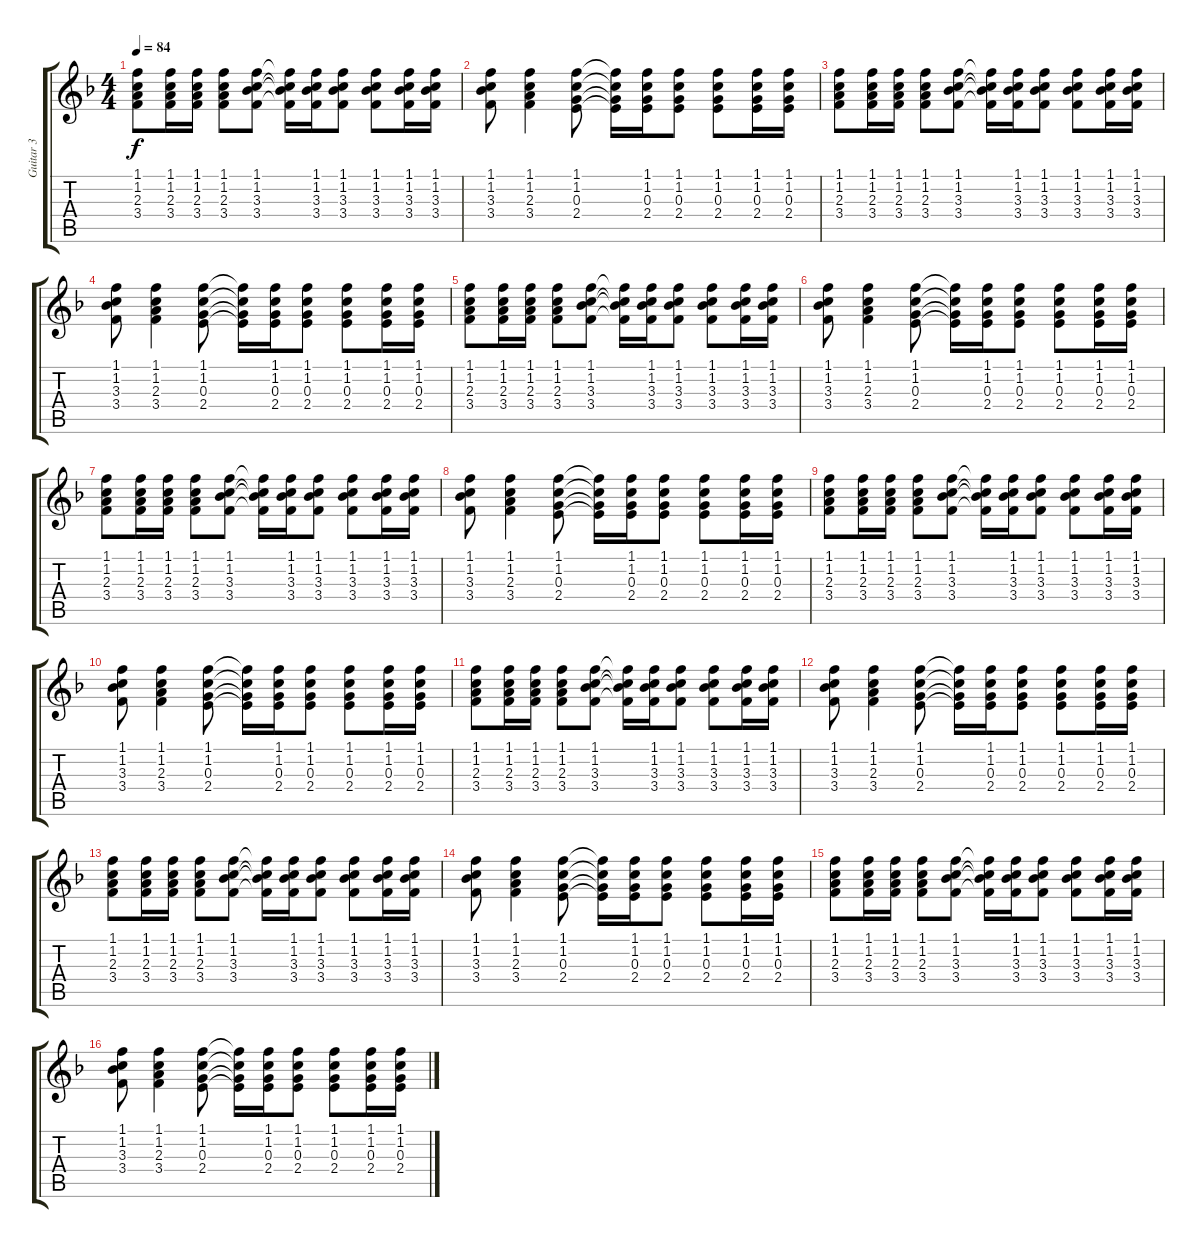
\track ("Guitar 3" "Guitar 3") {instrument acousticguitarnylon}
\staff {score tabs}
\tuning (E4 B3 G3 D3 A2 E2) {hide}
\ts (4 4)
\tempo 84
\clef g2
\ks f
(1.1 1.2 2.3 3.4).8{dy f} (1.1 1.2 2.3 3.4).16 (1.1 1.2 2.3 3.4).16 (1.1 1.2 2.3 3.4).8 (1.1 1.2 3.3 3.4).8 (1.1{t} 1.2{t} 3.3{t} 3.4{t}).16 (1.1 1.2 3.3 3.4).16 (1.1 1.2 3.3 3.4).8 (1.1 1.2 3.3 3.4).8 (1.1 1.2 3.3 3.4).16 (1.1 1.2 3.3 3.4).16 |
(1.1 1.2 3.3 3.4).8 (1.1 1.2 2.3 3.4).4 (1.1 1.2 0.3 2.4).8 (1.1{t} 1.2{t} 0.3{t} 2.4{t}).16 (1.1 1.2 0.3 2.4).16 (1.1 1.2 0.3 2.4).8 (1.1 1.2 0.3 2.4).8 (1.1 1.2 0.3 2.4).16 (1.1 1.2 0.3 2.4).16 |
(1.1 1.2 2.3 3.4).8 (1.1 1.2 2.3 3.4).16 (1.1 1.2 2.3 3.4).16 (1.1 1.2 2.3 3.4).8 (1.1 1.2 3.3 3.4).8 (1.1{t} 1.2{t} 3.3{t} 3.4{t}).16 (1.1 1.2 3.3 3.4).16 (1.1 1.2 3.3 3.4).8 (1.1 1.2 3.3 3.4).8 (1.1 1.2 3.3 3.4).16 (1.1 1.2 3.3 3.4).16 |
(1.1 1.2 3.3 3.4).8 (1.1 1.2 2.3 3.4).4 (1.1 1.2 0.3 2.4).8 (1.1{t} 1.2{t} 0.3{t} 2.4{t}).16 (1.1 1.2 0.3 2.4).16 (1.1 1.2 0.3 2.4).8 (1.1 1.2 0.3 2.4).8 (1.1 1.2 0.3 2.4).16 (1.1 1.2 0.3 2.4).16 |
(1.1 1.2 2.3 3.4).8 (1.1 1.2 2.3 3.4).16 (1.1 1.2 2.3 3.4).16 (1.1 1.2 2.3 3.4).8 (1.1 1.2 3.3 3.4).8 (1.1{t} 1.2{t} 3.3{t} 3.4{t}).16 (1.1 1.2 3.3 3.4).16 (1.1 1.2 3.3 3.4).8 (1.1 1.2 3.3 3.4).8 (1.1 1.2 3.3 3.4).16 (1.1 1.2 3.3 3.4).16 |
(1.1 1.2 3.3 3.4).8 (1.1 1.2 2.3 3.4).4 (1.1 1.2 0.3 2.4).8 (1.1{t} 1.2{t} 0.3{t} 2.4{t}).16 (1.1 1.2 0.3 2.4).16 (1.1 1.2 0.3 2.4).8 (1.1 1.2 0.3 2.4).8 (1.1 1.2 0.3 2.4).16 (1.1 1.2 0.3 2.4).16 |
(1.1 1.2 2.3 3.4).8{volume 10} (1.1 1.2 2.3 3.4).16 (1.1 1.2 2.3 3.4).16 (1.1 1.2 2.3 3.4).8 (1.1 1.2 3.3 3.4).8 (1.1{t} 1.2{t} 3.3{t} 3.4{t}).16 (1.1 1.2 3.3 3.4).16 (1.1 1.2 3.3 3.4).8 (1.1 1.2 3.3 3.4).8 (1.1 1.2 3.3 3.4).16 (1.1 1.2 3.3 3.4).16 |
(1.1 1.2 3.3 3.4).8{volume 9} (1.1 1.2 2.3 3.4).4 (1.1 1.2 0.3 2.4).8 (1.1{t} 1.2{t} 0.3{t} 2.4{t}).16 (1.1 1.2 0.3 2.4).16 (1.1 1.2 0.3 2.4).8 (1.1 1.2 0.3 2.4).8 (1.1 1.2 0.3 2.4).16 (1.1 1.2 0.3 2.4).16 |
(1.1 1.2 2.3 3.4).8{volume 8} (1.1 1.2 2.3 3.4).16 (1.1 1.2 2.3 3.4).16 (1.1 1.2 2.3 3.4).8 (1.1 1.2 3.3 3.4).8 (1.1{t} 1.2{t} 3.3{t} 3.4{t}).16 (1.1 1.2 3.3 3.4).16 (1.1 1.2 3.3 3.4).8 (1.1 1.2 3.3 3.4).8 (1.1 1.2 3.3 3.4).16 (1.1 1.2 3.3 3.4).16 |
(1.1 1.2 3.3 3.4).8{volume 7} (1.1 1.2 2.3 3.4).4 (1.1 1.2 0.3 2.4).8 (1.1{t} 1.2{t} 0.3{t} 2.4{t}).16 (1.1 1.2 0.3 2.4).16 (1.1 1.2 0.3 2.4).8 (1.1 1.2 0.3 2.4).8 (1.1 1.2 0.3 2.4).16 (1.1 1.2 0.3 2.4).16 |
(1.1 1.2 2.3 3.4).8{volume 6} (1.1 1.2 2.3 3.4).16 (1.1 1.2 2.3 3.4).16 (1.1 1.2 2.3 3.4).8 (1.1 1.2 3.3 3.4).8 (1.1{t} 1.2{t} 3.3{t} 3.4{t}).16 (1.1 1.2 3.3 3.4).16 (1.1 1.2 3.3 3.4).8 (1.1 1.2 3.3 3.4).8 (1.1 1.2 3.3 3.4).16 (1.1 1.2 3.3 3.4).16 |
(1.1 1.2 3.3 3.4).8{volume 5} (1.1 1.2 2.3 3.4).4 (1.1 1.2 0.3 2.4).8 (1.1{t} 1.2{t} 0.3{t} 2.4{t}).16 (1.1 1.2 0.3 2.4).16 (1.1 1.2 0.3 2.4).8 (1.1 1.2 0.3 2.4).8 (1.1 1.2 0.3 2.4).16 (1.1 1.2 0.3 2.4).16 |
(1.1 1.2 2.3 3.4).8{volume 4} (1.1 1.2 2.3 3.4).16 (1.1 1.2 2.3 3.4).16 (1.1 1.2 2.3 3.4).8 (1.1 1.2 3.3 3.4).8 (1.1{t} 1.2{t} 3.3{t} 3.4{t}).16 (1.1 1.2 3.3 3.4).16 (1.1 1.2 3.3 3.4).8 (1.1 1.2 3.3 3.4).8 (1.1 1.2 3.3 3.4).16 (1.1 1.2 3.3 3.4).16 |
(1.1 1.2 3.3 3.4).8{volume 3} (1.1 1.2 2.3 3.4).4 (1.1 1.2 0.3 2.4).8 (1.1{t} 1.2{t} 0.3{t} 2.4{t}).16 (1.1 1.2 0.3 2.4).16 (1.1 1.2 0.3 2.4).8 (1.1 1.2 0.3 2.4).8 (1.1 1.2 0.3 2.4).16 (1.1 1.2 0.3 2.4).16 |
(1.1 1.2 2.3 3.4).8{volume 2} (1.1 1.2 2.3 3.4).16 (1.1 1.2 2.3 3.4).16 (1.1 1.2 2.3 3.4).8 (1.1 1.2 3.3 3.4).8 (1.1{t} 1.2{t} 3.3{t} 3.4{t}).16 (1.1 1.2 3.3 3.4).16 (1.1 1.2 3.3 3.4).8 (1.1 1.2 3.3 3.4).8 (1.1 1.2 3.3 3.4).16 (1.1 1.2 3.3 3.4).16 |
(1.1 1.2 3.3 3.4).8{volume 1} (1.1 1.2 2.3 3.4).4 (1.1 1.2 0.3 2.4).8 (1.1{t} 1.2{t} 0.3{t} 2.4{t}).16 (1.1 1.2 0.3 2.4).16 (1.1 1.2 0.3 2.4).8 (1.1 1.2 0.3 2.4).8 (1.1 1.2 0.3 2.4).16 (1.1 1.2 0.3 2.4).16
